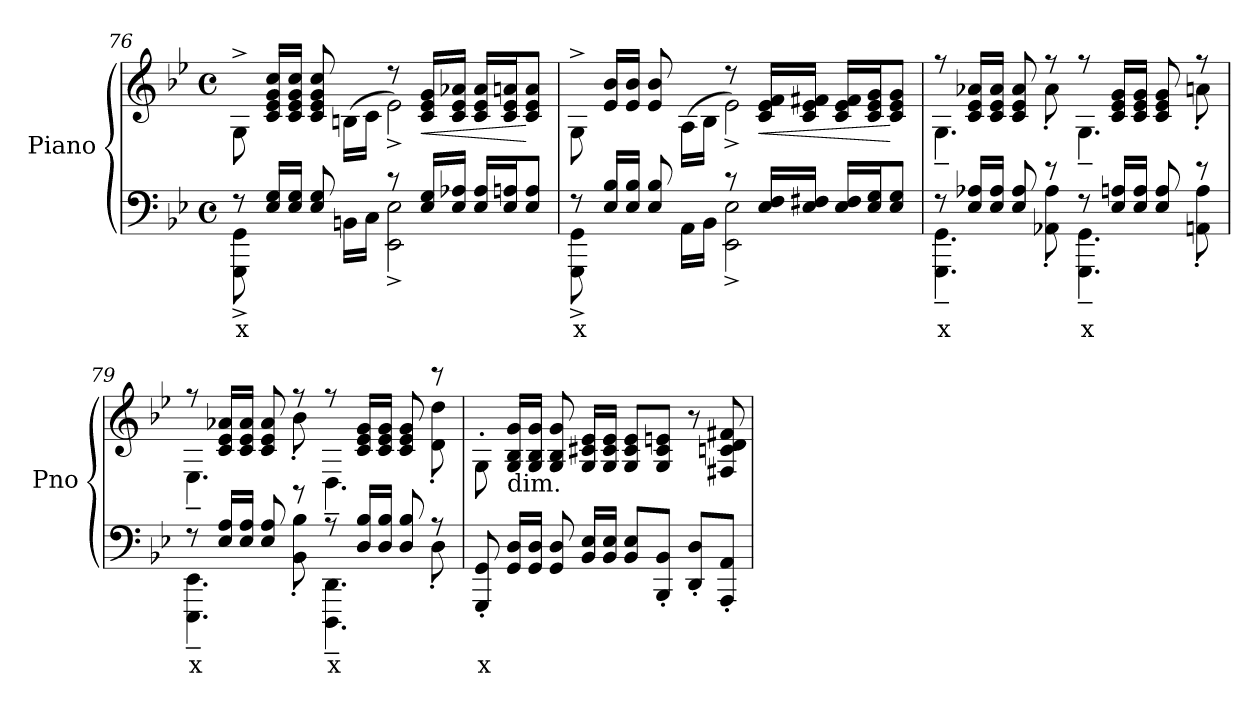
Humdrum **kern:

**kern	**text	**kern	**dynam
*part1	*part1	*part1	*part1
*staff2	*staff2	*staff1	*staff1/2
*I"Piano	*	*	*
*I'Pno	*	*	*
!!LO:PB:g=z
*clefF4	*	*clefG2	*
*k[b-e-]	*	*k[b-e-]	*
*B-:	*	*B-:	*
*M4/4	*	*M4/4	*
*met(c)	*	*met(c)	*
=76	=76	=76	=76
*^	*	*	*
!	!	!LO:LY:b	!	!
*	*	*	*^	*
8rF	8GGG\^ 8GG\^	x	8G^\	2ryy	.
16E-/ 16G/LL	4.ryy	.	16c/ 16e-/ 16g/ 16cc/LL	.	.
16E-/ 16G/JJ	.	.	16c/ 16e-/ 16g/ 16cc/JJ	.	.
8E-/ 8G/	.	.	8c/ 8e-/ 8g/ 8cc/	.	.
16BBn\LL	.	.	(>16Bn\LL	.	.
16C\JJ	.	.	16c\JJ	.	.
8rc	2EE-\^ 2E-\^	.	8rdd	2e-^\)	.
!	!	!	!	!	!LO:HP:b
16E-/ 16G/LL	.	.	16c/ 16e-/ 16g/LL	.	<
16E-/ 16A-X/JJ	.	.	16c/ 16e-/ 16a-X/JJ	.	.
16E-/ 16A-/LL	.	.	16c/ 16e-/ 16a-/LL	.	.
16E-/ 16An/J	.	.	16c/ 16e-/ 16an/J	.	.
8E-/ 8A/J	.	.	8c/ 8e-/ 8a/J	.	[
=77	=77	=77	=77	=77	=77
!	!	!LO:LY:b	!	!	!
8rF	8GGG\^ 8GG\^	x	8G^\	2ryy	.
16E-/ 16B-/LL	4.ryy	.	16e-/ 16b-/LL	.	.
16E-/ 16B-/JJ	.	.	16e-/ 16b-/JJ	.	.
8E-/ 8B-/	.	.	8e-/ 8b-/	.	.
16AA\LL	.	.	(>16A\LL	.	.
16BB-\JJ	.	.	16B-\JJ	.	.
8rc	2EE-\^ 2E-\^	.	8rdd	2e-^\)	.
!	!	!	!	!	!LO:HP:b
16E-/ 16F/LL	.	.	16c/ 16e-/ 16f/LL	.	<
16E-/ 16F#X/JJ	.	.	16c/ 16e-/ 16f#X/JJ	.	.
16E-/ 16F#/LL	.	.	16c/ 16e-/ 16f#/LL	.	.
16E-/ 16G/J	.	.	16c/ 16e-/ 16g/J	.	.
8E-/ 8G/J	.	.	8c/ 8e-/ 8g/J	.	[
!!LO:LB:g=z	!!
=78	=78	=78	=78	=78	=78
!	!	!LO:LY:b	!	!	!
8rF	4.GGG\~ 4.GG\~	x	8rff	4.G~\	.
16E-/ 16A-X/LL	.	.	16c/ 16e-/ 16a-X/LL	.	.
16E-/ 16A-/JJ	.	.	16c/ 16e-/ 16a-/JJ	.	.
8E-/ 8A-/	.	.	8c/ 8e-/ 8a-/	.	.
8re	8AA-X\' 8A-\'	.	8rff	8a-'\	.
!	!	!LO:LY:b	!	!	!
8rF	4.GGG\~ 4.GG\~	x	8rff	4.G~\	.
16E-/ 16An/LL	.	.	16c/ 16e-/ 16g/LL	.	.
16E-/ 16A/JJ	.	.	16c/ 16e-/ 16g/JJ	.	.
8E-/ 8A/	.	.	8c/ 8e-/ 8g/	.	.
8re	8AAn\' 8A\'	.	8rff	8an'\	.
!!LO:LB:g=z	!!
=79	=79	=79	=79	=79	=79
!	!	!LO:LY:b	!	!	!
8rF	4.EEE-\~ 4.EE-\~	x	8rff	4.E-~\	.
16E-/ 16A/LL	.	.	16c/ 16e-/ 16a-X/LL	.	.
16E-/ 16A/JJ	.	.	16c/ 16e-/ 16a-/JJ	.	.
8E-/ 8A/	.	.	8c/ 8e-/ 8a-/	.	.
8rg	8BB-\' 8B-\'	.	8rff	8b-'\	.
!	!	!LO:LY:b	!	!	!
8rA	4.DDD\~ 4.DD\~	x	8rff	4.D~\	.
16D/ 16B-/LL	.	.	16c/ 16e-/ 16g/LL	.	.
16D/ 16B-/JJ	.	.	16c/ 16e-/ 16g/JJ	.	.
8D/ 8B-/	.	.	8c/ 8e-/ 8g/	.	.
8rA	8D'\	.	8rccc	8d\' 8dd\'	.
=80	=80	=80	=80	=80	=80
!	!	!LO:LY:b	!	!	!
*v	*v	*	*	*	*
*	*	*v	*v	*
8GGG/' 8GG/'	x	8G'\	.
!	!	!LO:TX:b:t=dim.	!
16GG/ 16D/LL	.	16G/ 16B-/ 16g/LL	.
16GG/ 16D/JJ	.	16G/ 16B-/ 16g/JJ	.
8GG/ 8D/	.	8G/ 8B-/ 8g/	.
16BB-/ 16E-/LL	.	16G/ 16c#X/ 16e-/LL	.
16BB-/ 16E-/JJ	.	16G/ 16c#/ 16e-/JJ	.
8BB-/ 8E-/L	.	8G/ 8c#/ 8e-/L	.
8BBB-/' 8BB-/'J	.	8G/ 8c#/ 8en/J	.
8DD/' 8D/'L	.	8r	.
8AAA/' 8AA/'J	.	8F#X/ 8cn/ 8d/ 8f#X/	.
=	=	=	=
*-	*-	*-	*-
